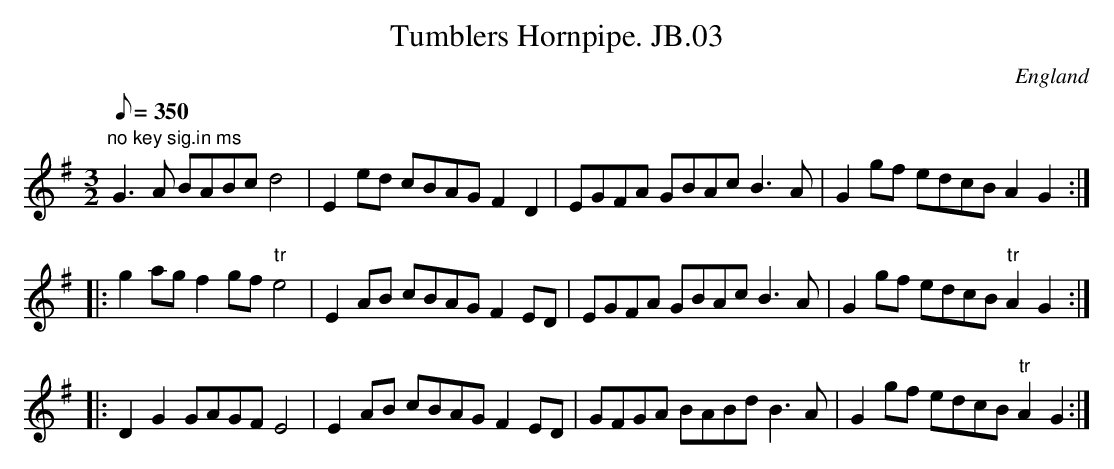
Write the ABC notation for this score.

X:1
T: Tumblers Hornpipe. JB.03
M: 3/2
L: 1/8
Q: 350
O: England
K: G
"no key sig.in ms"G3A BABcd4|E2ed cBAGF2D2|EGFA GBAcB3A|G2gf edcB A2G2:|
|:g2agf2gf"tr"e4|E2AB cBAGF2ED|EGFA GBAcB3A|G2gf edcB"tr"A2G2:|
|:D2G2GAGFE4|E2AB cBAGF2ED|GFGA BABdB3A|G2gf edcB"tr"A2G2:|]
